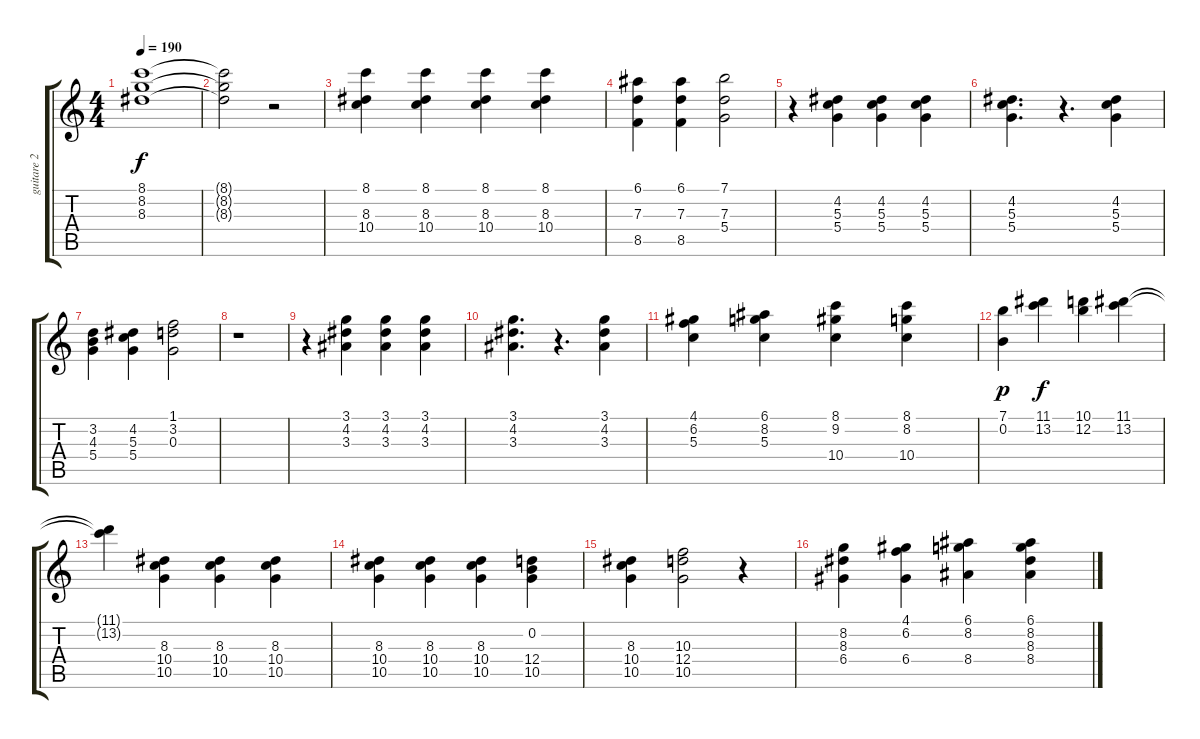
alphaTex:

\track ("guitare 2" "guitare 2") {instrument acousticguitarsteel}
\staff {score tabs}
\tuning (E4 B3 G3 D3 A2 E2) {hide}
\ts (4 4)
\tempo 190
\clef g2
\ks c
(8.1{t} 8.2{t} 8.3{t}).1{dy f} |
(8.1{t} 8.2{t} 8.3{t}).2 r.2 |
(8.1 8.3 10.4).4 (8.1 8.3 10.4).4 (8.1 8.3 10.4).4 (8.1 8.3 10.4).4 |
(6.1 7.3 8.5).4 (6.1 7.3 8.5).4 (7.1 7.3 5.4).2 |
r.4 (4.2 5.3 5.4).4 (4.2 5.3 5.4).4 (4.2 5.3 5.4).4 |
(4.2 5.3 5.4).4{d} r.4{d} (4.2 5.3 5.4).4 |
(3.2 4.3 5.4).4 (4.2 5.3 5.4).4 (1.1 3.2 0.3).2 |
r.1 |
r.4 (3.1 4.2 3.3).4 (3.1 4.2 3.3).4 (3.1 4.2 3.3).4 |
(3.1 4.2 3.3).4{d} r.4{d} (3.1 4.2 3.3).4 |
(4.1 6.2 5.3).4 (6.1 8.2 5.3).4 (8.1 9.2 10.4).4 (8.1 8.2 10.4).4 |
(7.1 0.2).4{dy p} (11.1 13.2).4{dy f} (10.1 12.2).4 (11.1 13.2).4 |
(11.1{t} 13.2{t}).4 (8.3 10.4 10.5).4 (8.3 10.4 10.5).4 (8.3 10.4 10.5).4 |
(8.3 10.4 10.5).4 (8.3 10.4 10.5).4 (8.3 10.4 10.5).4 (0.2 12.4 10.5).4 |
(8.3 10.4 10.5).4 (10.3 12.4 10.5).2 r.4 |
(8.2 8.3 6.4).4 (4.1 6.2 6.4).4 (6.1 8.2 8.4).4 (6.1 8.2 8.3 8.4).4
